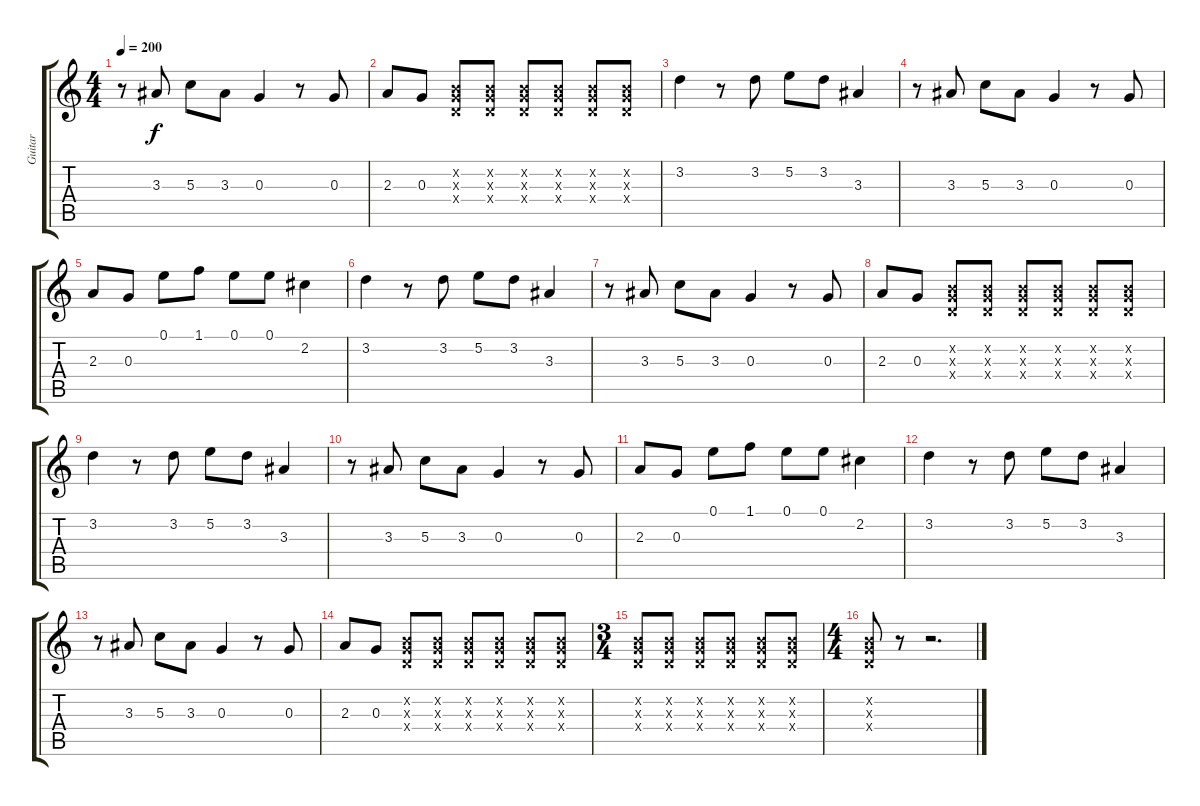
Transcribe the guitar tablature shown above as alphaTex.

\track ("Guitar" "Guitar") {instrument distortionguitar}
\staff {score tabs}
\tuning (E4 B3 G3 D3 A2 E2) {hide}
\ts (4 4)
\tempo 200
\clef g2
\ks c
r.8{dy f} 3.3.8 5.3.8 3.3.8 0.3.4 r.8 0.3.8 |
2.3.8 0.3.8 (0.2{x} 0.3{x} 0.4{x}).8 (0.2{x} 0.3{x} 0.4{x}).8 (0.2{x} 0.3{x} 0.4{x}).8 (0.2{x} 0.3{x} 0.4{x}).8 (0.2{x} 0.3{x} 0.4{x}).8 (0.2{x} 0.3{x} 0.4{x}).8 |
3.2.4 r.8 3.2.8 5.2.8 3.2.8 3.3.4 |
r.8 3.3.8 5.3.8 3.3.8 0.3.4 r.8 0.3.8 |
2.3.8 0.3.8 0.1.8 1.1.8 0.1.8 0.1.8 2.2.4 |
3.2.4 r.8 3.2.8 5.2.8 3.2.8 3.3.4 |
r.8 3.3.8 5.3.8 3.3.8 0.3.4 r.8 0.3.8 |
2.3.8 0.3.8 (0.2{x} 0.3{x} 0.4{x}).8 (0.2{x} 0.3{x} 0.4{x}).8 (0.2{x} 0.3{x} 0.4{x}).8 (0.2{x} 0.3{x} 0.4{x}).8 (0.2{x} 0.3{x} 0.4{x}).8 (0.2{x} 0.3{x} 0.4{x}).8 |
3.2.4 r.8 3.2.8 5.2.8 3.2.8 3.3.4 |
r.8 3.3.8 5.3.8 3.3.8 0.3.4 r.8 0.3.8 |
2.3.8 0.3.8 0.1.8 1.1.8 0.1.8 0.1.8 2.2.4 |
3.2.4 r.8 3.2.8 5.2.8 3.2.8 3.3.4 |
r.8 3.3.8 5.3.8 3.3.8 0.3.4 r.8 0.3.8 |
2.3.8 0.3.8 (0.2{x} 0.3{x} 0.4{x}).8 (0.2{x} 0.3{x} 0.4{x}).8 (0.2{x} 0.3{x} 0.4{x}).8 (0.2{x} 0.3{x} 0.4{x}).8 (0.2{x} 0.3{x} 0.4{x}).8 (0.2{x} 0.3{x} 0.4{x}).8 |
\ts (3 4)
(0.2{x} 0.3{x} 0.4{x}).8 (0.2{x} 0.3{x} 0.4{x}).8 (0.2{x} 0.3{x} 0.4{x}).8 (0.2{x} 0.3{x} 0.4{x}).8 (0.2{x} 0.3{x} 0.4{x}).8 (0.2{x} 0.3{x} 0.4{x}).8 |
\ts (4 4)
(0.2{x} 0.3{x} 0.4{x}).8 r.8 r.2{d}
